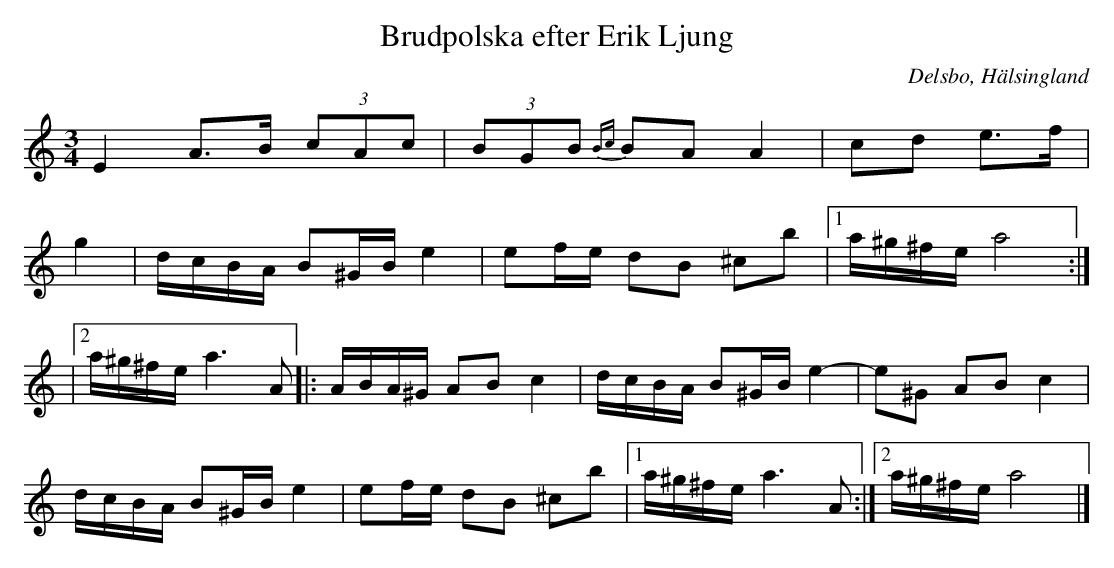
X:1
T: Brudpolska efter Erik Ljung
O: Delsbo, Hälsingland
M: 3/4
L: 1/8
K: Am
E2 A>B (3cAc| (3BGB {Bc}BA A2|cd e>f|
g2 | d/c/B/A/ B^G/B/ e2 | ef/e/ dB ^cb |1 a/^g/^f/e/ a4 :|
|2 a/^g/^f/e/ a3 A |: A/B/A/^G/ AB c2 | d/c/B/A/ B^G/B/ e2- | e^G AB c2 |
d/c/B/A/ B^G/B/ e2 | ef/e/ dB ^cb |1 a/^g/^f/e/ a3 A :|2 a/^g/^f/e/ a4 |]
